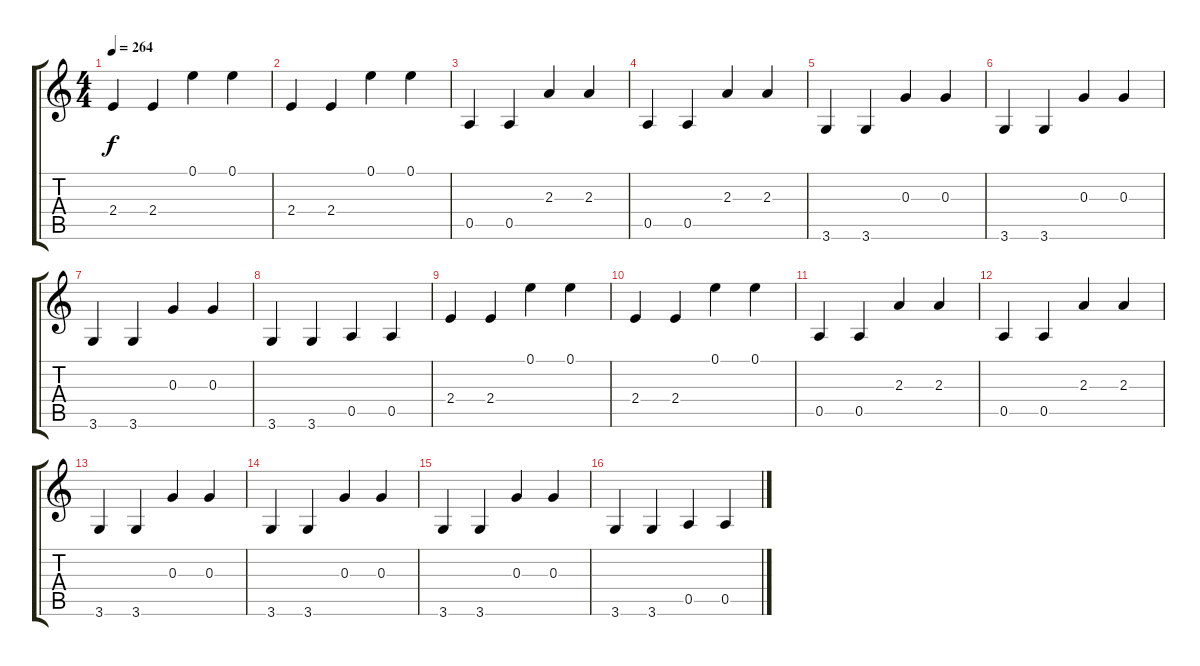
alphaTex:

\track "" {instrument electricguitarmuted}
\staff {score tabs}
\tuning (E4 B3 G3 D3 A2 E2) {hide}
\ts (4 4)
\tempo 264
\clef g2
\ks c
2.4.4{dy f} 2.4.4 0.1.4 0.1.4 |
2.4.4 2.4.4 0.1.4 0.1.4 |
0.5.4 0.5.4 2.3.4 2.3.4 |
0.5.4 0.5.4 2.3.4 2.3.4 |
3.6.4 3.6.4 0.3.4 0.3.4 |
3.6.4 3.6.4 0.3.4 0.3.4 |
3.6.4 3.6.4 0.3.4 0.3.4 |
3.6.4 3.6.4 0.5.4 0.5.4 |
2.4.4 2.4.4 0.1.4 0.1.4 |
2.4.4 2.4.4 0.1.4 0.1.4 |
0.5.4 0.5.4 2.3.4 2.3.4 |
0.5.4 0.5.4 2.3.4 2.3.4 |
3.6.4 3.6.4 0.3.4 0.3.4 |
3.6.4 3.6.4 0.3.4 0.3.4 |
3.6.4 3.6.4 0.3.4 0.3.4 |
3.6.4 3.6.4 0.5.4 0.5.4
